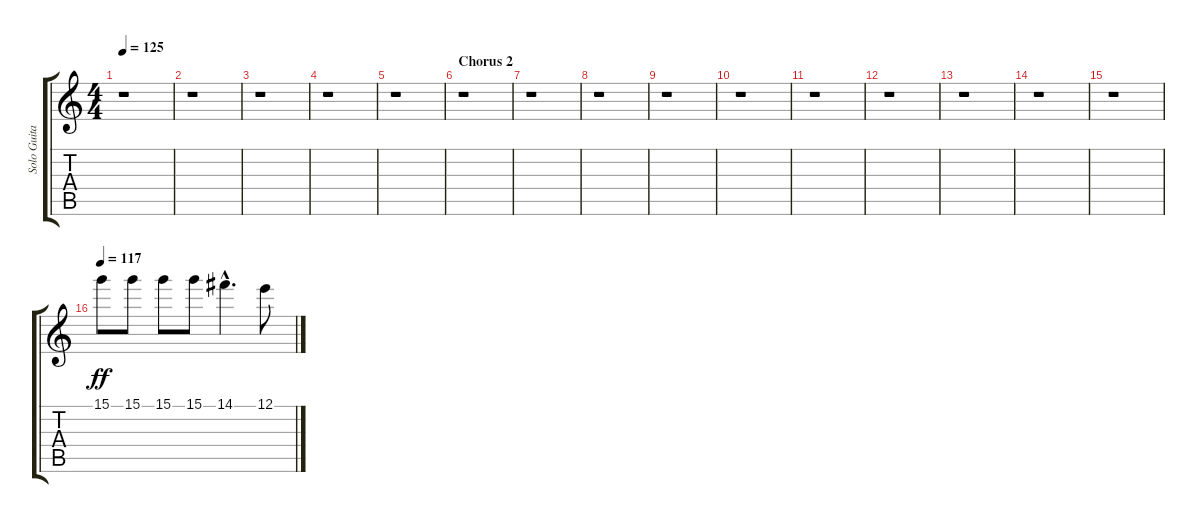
\track ("Solo Guitar" "Solo Guita") {instrument distortionguitar}
\staff {score tabs}
\tuning (E4 B3 G3 D3 A2 E2) {hide}
\ts (4 4)
\tempo 125
\clef g2
\ks c
r.1{dy f} |
r.1 |
r.1 |
r.1 |
r.1 |
\section ("" "Chorus 2")
r.1 |
r.1 |
r.1 |
r.1 |
r.1 |
r.1 |
r.1 |
r.1 |
r.1 |
r.1 |
\tempo 117
15.1.8{dy ff} 15.1.8 15.1.8 15.1.8 14.1{hac}.4{d} 12.1.8
